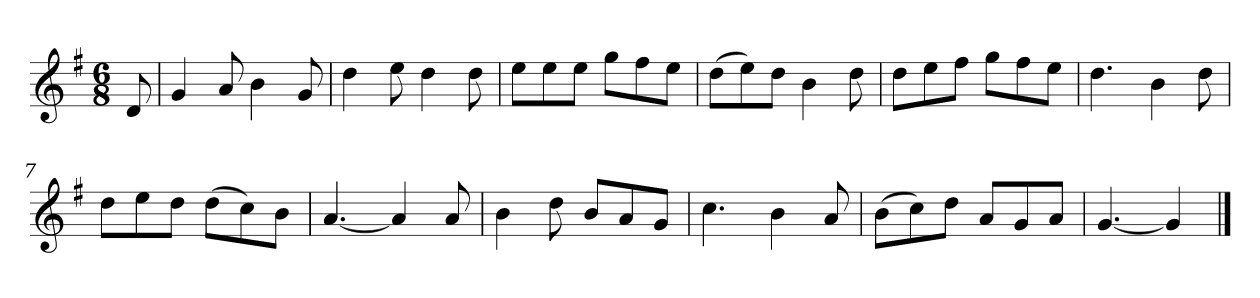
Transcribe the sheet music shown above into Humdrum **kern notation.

**kern
*part1
*staff1
*k[f#]
*M6/8
*MM120
=
8d
=1
4g
8a
4b
8g
=2
4dd
8ee
4dd
8dd
=3
8eeL
8ee
8eeJ
8ggL
8ff#
8eeJ
=4
(8ddL
8ee)
8ddJ
4b
8dd
=5
8ddL
8ee
8ff#J
8ggL
8ff#
8eeJ
=6
4.dd
4b
8dd
=7
8ddL
8ee
8ddJ
(8ddL
8cc)
8bJ
=8
[4.a
4a]
8a
=9
4b
8dd
8bL
8a
8gJ
=10
4.cc
4b
8a
=11
(8bL
8cc)
8ddJ
8aL
8g
8aJ
=12
[4.g
4g]
==
*-
